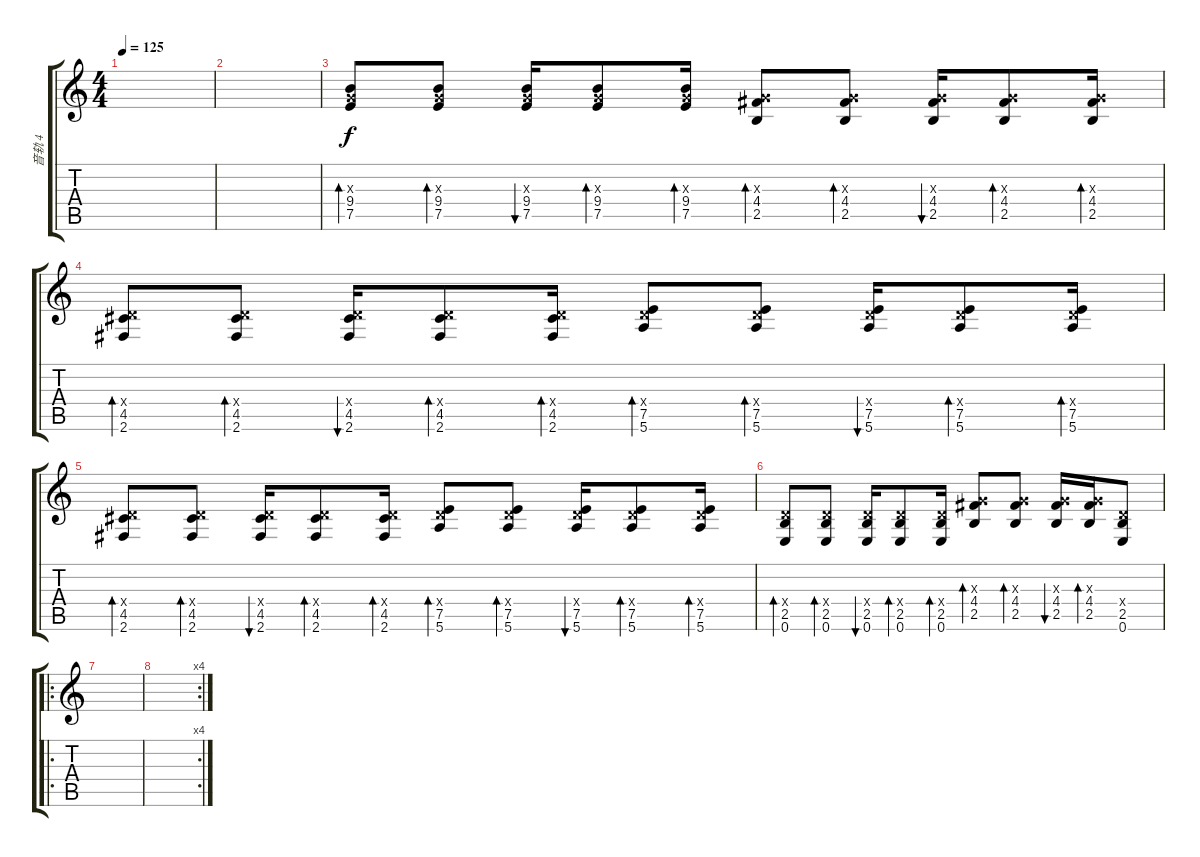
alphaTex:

\track ("音轨 4" "音轨 4") {instrument electricguitarclean}
\staff {score tabs}
\tuning (E4 B3 G3 D3 A2 E2) {hide}
\ts (4 4)
\tempo 125
\clef g2
\ks c
|
|
(0.3{x} 9.4 7.5).8{bd 60} (0.3{x} 9.4 7.5).8{bd 60} (0.3{x} 9.4 7.5).16{bu 60} (0.3{x} 9.4 7.5).8{bd 60} (0.3{x} 9.4 7.5).16{bd 60} (0.3{x} 4.4 2.5).8{bd 60} (0.3{x} 4.4 2.5).8{bd 60} (0.3{x} 4.4 2.5).16{bu 60} (0.3{x} 4.4 2.5).8{bd 60} (0.3{x} 4.4 2.5).16{bd 60} |
(0.4{x} 4.5 2.6).8{bd 60} (0.4{x} 4.5 2.6).8{bd 60} (0.4{x} 4.5 2.6).16{bu 60} (0.4{x} 4.5 2.6).8{bd 60} (0.4{x} 4.5 2.6).16{bd 60} (0.4{x} 7.5 5.6).8{bd 60} (0.4{x} 7.5 5.6).8{bd 60} (0.4{x} 7.5 5.6).16{bu 60} (0.4{x} 7.5 5.6).8{bd 60} (0.4{x} 7.5 5.6).16{bd 60} |
(0.4{x} 4.5 2.6).8{bd 60} (0.4{x} 4.5 2.6).8{bd 60} (0.4{x} 4.5 2.6).16{bu 60} (0.4{x} 4.5 2.6).8{bd 60} (0.4{x} 4.5 2.6).16{bd 60} (0.4{x} 7.5 5.6).8{bd 60} (0.4{x} 7.5 5.6).8{bd 60} (0.4{x} 7.5 5.6).16{bu 60} (0.4{x} 7.5 5.6).8{bd 60} (0.4{x} 7.5 5.6).16{bd 60} |
(0.4{x} 2.5 0.6).8{bd 60} (0.4{x} 2.5 0.6).8{bd 60} (0.4{x} 2.5 0.6).16{bu 60} (0.4{x} 2.5 0.6).8{bd 60} (0.4{x} 2.5 0.6).16{bd 60} (0.3{x} 4.4 2.5).8{bd 60} (0.3{x} 4.4 2.5).8{bd 60} (0.3{x} 4.4 2.5).16{bu 60} (0.3{x} 4.4 2.5).16{bd 60} (0.4{x} 2.5 0.6).8 |
\ro
|
\rc 4
